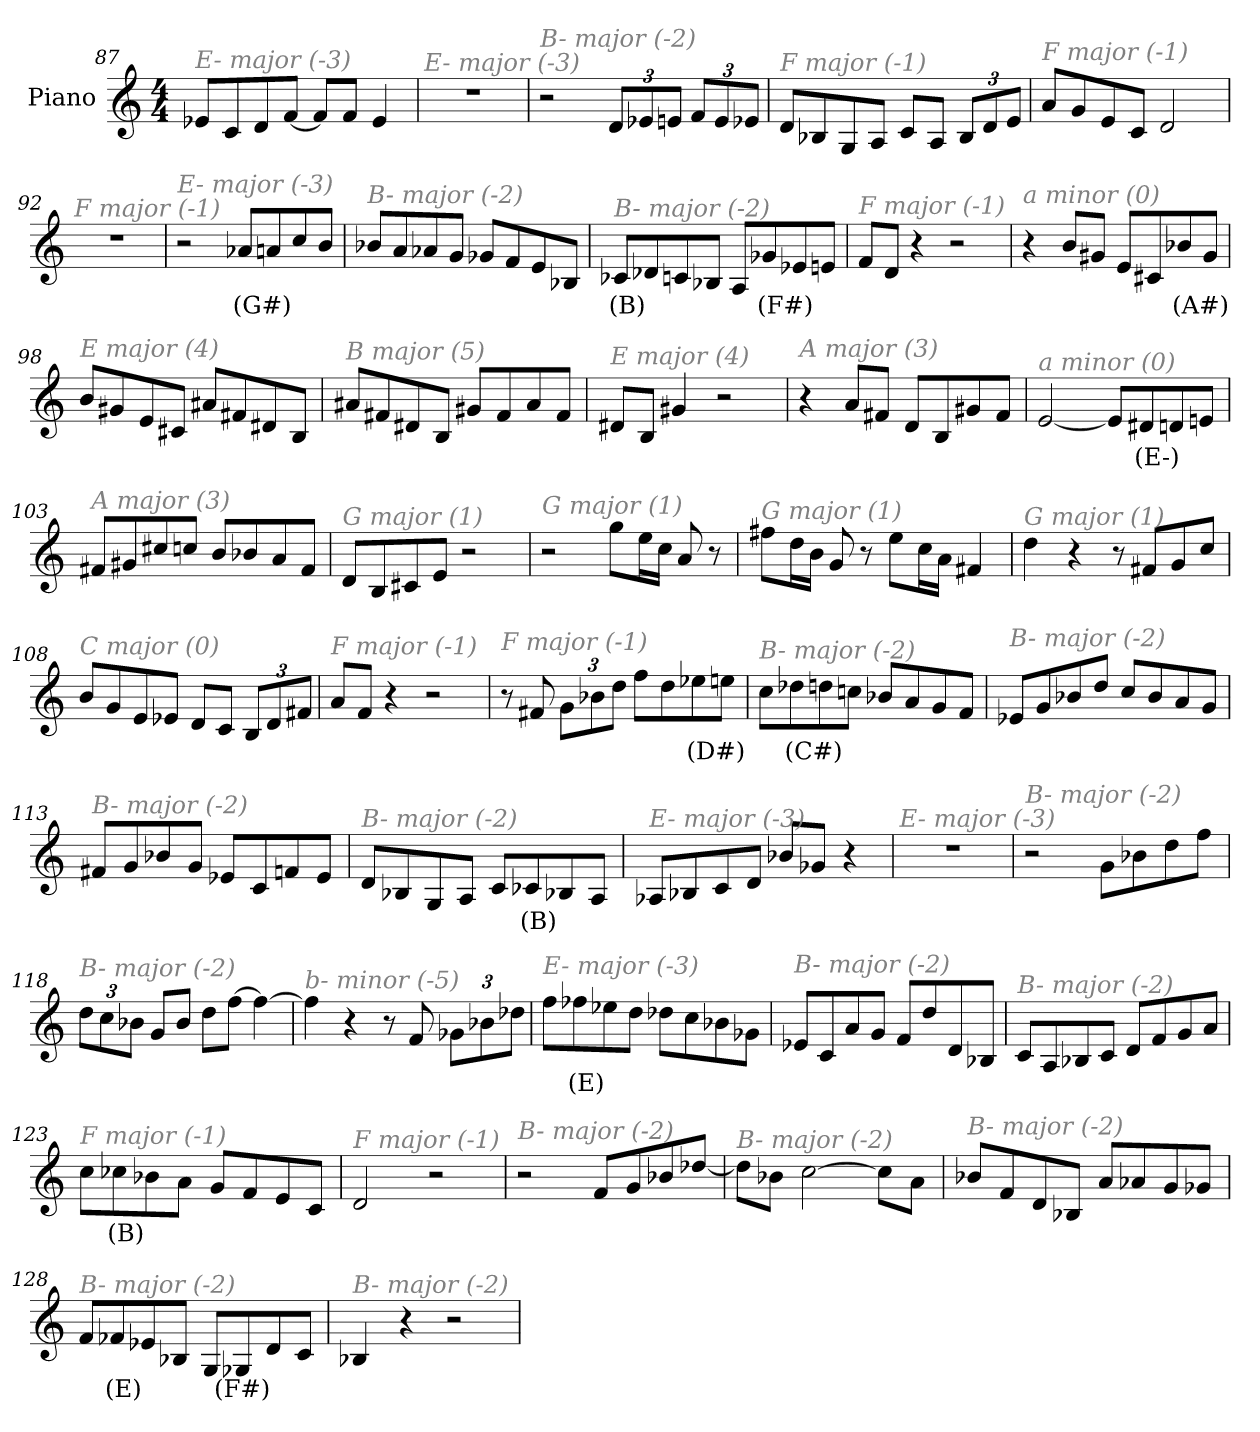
**kern	**text
*part1	*part1
*staff1	*staff1
*I"Piano	*
*I'Pno	*
*clefG2	*
*k[]	*
*M4/4	*
=87	=87
!LO:TX:i:color=#808080:t=E- major (-3)	!
8e-X/L	.
8c/	.
8d/	.
[8f/J	.
8f/L]	.
8f/J	.
4e-/	.
=88	=88
!LO:TX:i:color=#808080:t=E- major (-3)	!
1r	.
=89	=89
!LO:TX:i:color=#808080:t=B- major (-2)	!
2r	.
*Xbrackettup	*
12d/L	.
12e-X/	.
12en/J	.
12f/L	.
12e/	.
12e-X/J	.
=90	=90
!LO:TX:i:color=#808080:t=F major (-1)	!
8d/L	.
8B-X/	.
8G/	.
8A/J	.
8c/L	.
8A/J	.
12B-/L	.
12d/	.
12e/J	.
!!LO:LB:g=z
=91	=91
!LO:TX:i:color=#808080:t=F major (-1)	!
8a/L	.
8g/	.
8e/	.
8c/J	.
2d/	.
=92	=92
!LO:TX:i:color=#808080:t=F major (-1)	!
1r	.
=93	=93
!LO:TX:i:color=#808080:t=E- major (-3)	!
2r	.
8a-Xi/L	(G#)
8a/	.
8cc/	.
8b/J	.
=94	=94
!LO:TX:i:color=#808080:t=B- major (-2)	!
8b-X/L	.
8a/	.
8a-X/	.
8g/J	.
8g-X/L	.
8f/	.
8e/	.
8B-X/J	.
=95	=95
!LO:TX:i:color=#808080:t=B- major (-2)	!
8c-Xj/L	(B)
8d-X/	.
8c/	.
8B-X/J	.
8A/L	.
8g-Xi/	(F#)
8e-X/	.
8en/J	.
=96	=96
!LO:TX:i:color=#808080:t=F major (-1)	!
8f/L	.
8d/J	.
4r	.
2r	.
!!LO:PB:g=z
=97	=97
!LO:TX:i:color=#808080:t=a minor (0)	!
4r	.
8b/L	.
8g#X/J	.
8e/L	.
8c#X/	.
8b-Xi/	(A#)
8g#/J	.
=98	=98
!LO:TX:i:color=#808080:t=E major (4)	!
8b/L	.
8g#X/	.
8e/	.
8c#X/J	.
8a#X/L	.
8f#X/	.
8d#X/	.
8B/J	.
=99	=99
!LO:TX:i:color=#808080:t=B major (5)	!
8a#X/L	.
8f#X/	.
8d#X/	.
8B/J	.
8g#X/L	.
8f#/	.
8a#/	.
8f#/J	.
=100	=100
!LO:TX:i:color=#808080:t=E major (4)	!
8d#X/L	.
8B/J	.
4g#X/	.
2r	.
!!LO:LB:g=z
=101	=101
!LO:TX:i:color=#808080:t=A major (3)	!
4r	.
8a/L	.
8f#X/J	.
8d/L	.
8B/	.
8g#X/	.
8f#/J	.
=102	=102
!LO:TX:i:color=#808080:t=a minor (0)	!
[2e/	.
8e/L]	.
8d#Xi/	(E-)
8d/	.
8en/J	.
=103	=103
!LO:TX:i:color=#808080:t=A major (3)	!
8f#X/L	.
8g#X/	.
8cc#X/	.
8ccn/J	.
8b/L	.
8b-X/	.
8a/	.
8f#/J	.
=104	=104
!LO:TX:i:color=#808080:t=G major (1)	!
8d/L	.
8B/	.
8c#X/	.
8e/J	.
2r	.
!!LO:LB:g=z
=105	=105
!LO:TX:i:color=#808080:t=G major (1)	!
2r	.
8gg\L	.
16ee\L	.
16cc\JJ	.
8a/	.
8r	.
=106	=106
!LO:TX:i:color=#808080:t=G major (1)	!
8ff#X\L	.
16dd\L	.
16b\JJ	.
8g/	.
8r	.
8ee\L	.
16cc\L	.
16a\JJ	.
4f#X/	.
=107	=107
!LO:TX:i:color=#808080:t=G major (1)	!
4dd\	.
4r	.
8r	.
8f#X/L	.
8g/	.
8cc/J	.
=108	=108
!LO:TX:i:color=#808080:t=C major (0)	!
8b/L	.
8g/	.
8e/	.
8e-X/J	.
8d/L	.
8c/J	.
12B/L	.
12d/	.
12f#X/J	.
!!LO:LB:g=z
=109	=109
!LO:TX:i:color=#808080:t=F major (-1)	!
8a/L	.
8f/J	.
4r	.
2r	.
=110	=110
!LO:TX:i:color=#808080:t=F major (-1)	!
8r	.
8f#X/	.
12g\L	.
12b-X\	.
12dd\J	.
8ff\L	.
8dd\	.
8ee-Xi\	(D#)
8ee\J	.
=111	=111
!LO:TX:i:color=#808080:t=B- major (-2)	!
8cc\L	.
8dd-Xi\	(C#)
8dd\	.
8ccn\J	.
8b-X/L	.
8a/	.
8g/	.
8f/J	.
=112	=112
!LO:TX:i:color=#808080:t=B- major (-2)	!
8e-X/L	.
8g/	.
8b-X/	.
8dd/J	.
8cc/L	.
8b-/	.
8a/	.
8g/J	.
!!LO:LB:g=z
=113	=113
!LO:TX:i:color=#808080:t=B- major (-2)	!
8f#XZ/L	.
8g/	.
8b-X/	.
8g/J	.
8e-X/L	.
8c/	.
8fn/	.
8e-/J	.
=114	=114
!LO:TX:i:color=#808080:t=B- major (-2)	!
8d/L	.
8B-X/	.
8G/	.
8A/J	.
8c/L	.
8c-Xi/	(B)
8B-X/	.
8A/J	.
=115	=115
!LO:TX:i:color=#808080:t=E- major (-3)	!
8A-X/L	.
8B-X/	.
8c/	.
8d/J	.
8b-X/L	.
8g-X/J	.
4r	.
=116	=116
!LO:TX:i:color=#808080:t=E- major (-3)	!
1r	.
=117	=117
!LO:TX:i:color=#808080:t=B- major (-2)	!
2r	.
8g\L	.
8b-X\	.
8dd\	.
8ff\J	.
!!LO:LB:g=z
=118	=118
!LO:TX:i:color=#808080:t=B- major (-2)	!
12dd\L	.
12cc\	.
12b-X\J	.
8g/L	.
8b-/J	.
8dd\L	.
[8ff\J	.
4ff\_	.
=119	=119
!LO:TX:i:color=#808080:t=b- minor (-5)	!
4ff\]	.
4r	.
8r	.
8f/	.
12g-X\L	.
12b-X\	.
12dd-X\J	.
=120	=120
!LO:TX:i:color=#808080:t=E- major (-3)	!
8ff\L	.
8ff-Xi\	(E)
8ee-X\	.
8dd\J	.
8dd-X\L	.
8cc\	.
8b-X\	.
8g-X\J	.
=121	=121
!LO:TX:i:color=#808080:t=B- major (-2)	!
8e-X/L	.
8c/	.
8a/	.
8g/J	.
8f/L	.
8dd/	.
8d/	.
8B-X/J	.
!!LO:LB:g=z
=122	=122
!LO:TX:i:color=#808080:t=B- major (-2)	!
8c/L	.
8A/	.
8B-X/	.
8c/J	.
8d/L	.
8f/	.
8g/	.
8a/J	.
=123	=123
!LO:TX:i:color=#808080:t=F major (-1)	!
8cc\L	.
8cc-Xi\	(B)
8b-X\	.
8a\J	.
8g/L	.
8f/	.
8e/	.
8c/J	.
=124	=124
!LO:TX:i:color=#808080:t=F major (-1)	!
2d/	.
2r	.
=125	=125
!LO:TX:i:color=#808080:t=B- major (-2)	!
2r	.
8f/L	.
8g/	.
8b-X/	.
[8dd-X/J	.
=126	=126
!LO:TX:i:color=#808080:t=B- major (-2)	!
8dd-\L]	.
8b-X\J	.
[2cc\	.
8cc\L]	.
8a\J	.
!!LO:LB:g=z
=127	=127
!LO:TX:i:color=#808080:t=B- major (-2)	!
8b-X/L	.
8f/	.
8d/	.
8B-X/J	.
8a/L	.
8a-X/	.
8g/	.
8g-X/J	.
=128	=128
!LO:TX:i:color=#808080:t=B- major (-2)	!
8f/L	.
8f-Xi/	(E)
8e-X/	.
8B-X/J	.
8G/L	.
8G-Xi/	(F#)
8d/	.
8c/J	.
=129	=129
!LO:TX:i:color=#808080:t=B- major (-2)	!
4B-X/	.
4r	.
2r	.
=	=
*-	*-
